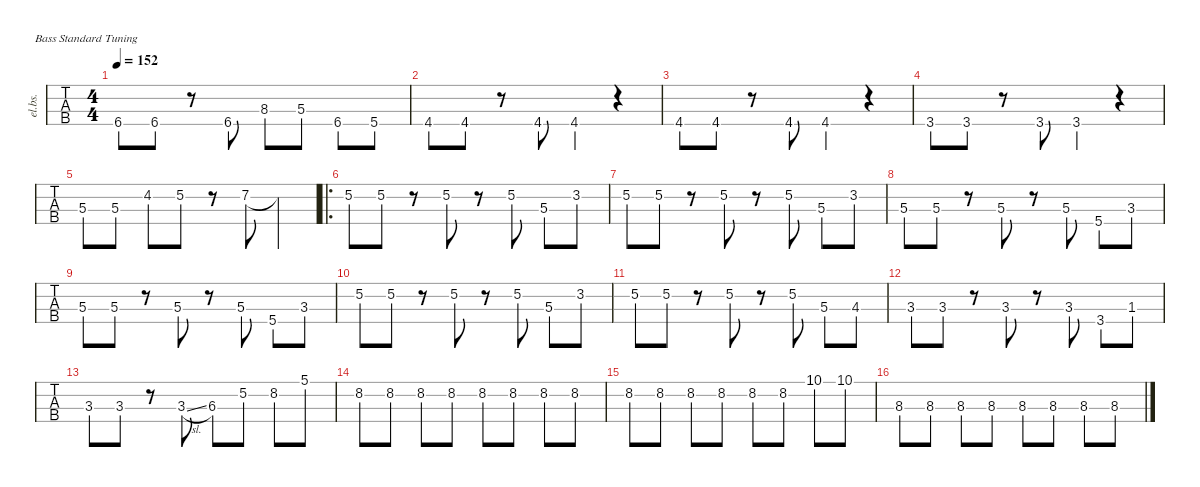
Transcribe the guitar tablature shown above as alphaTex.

\defaultSystemsLayout 4
\hideDynamics
\bracketExtendMode nobrackets
\track ("Electric Bass" "el.bs.") {instrument electricbassfinger}
\staff {tabs}
\tuning (G2 D2 A1 E1)
\ts (4 4)
\tempo 152
\clef f4
\ks c
6.4{acc #}.8{dy mf} 6.4{acc #}.8 r.8 6.4{acc #}.8 8.3.8 5.3.8 6.4{acc #}.8 5.4.8 |
4.4{acc #}.8 4.4{acc #}.8 r.8 4.4{st acc #}.8 4.4{acc #}.4 r.4 |
4.4{acc #}.8 4.4{acc #}.8 r.8 4.4{st acc #}.8 4.4{acc #}.4 r.4 |
3.4.8 3.4.8 r.8 3.4{st}.8 3.4.4 r.4 |
5.3.8 5.3.8 4.2{acc #}.8 5.2.8 r.8 7.2.8 7.2{t}.4 |
\ro
5.2.8 5.2.8 r.8 5.2.8 r.8 5.2{st}.8 5.3.8 3.2.8 |
5.2.8 5.2.8 r.8 5.2.8 r.8 5.2{st}.8 5.3.8 3.2.8 |
5.3.8 5.3.8 r.8 5.3.8 r.8 5.3{st}.8 5.4.8 3.3.8 |
5.3.8 5.3.8 r.8 5.3.8 r.8 5.3{st}.8 5.4.8 3.3.8 |
5.2.8 5.2.8 r.8 5.2.8 r.8 5.2{st}.8 5.3.8 3.2.8 |
5.2.8 5.2.8 r.8 5.2.8 r.8 5.2{st}.8 5.3.8 4.3{acc #}.8 |
3.3.8 3.3.8 r.8 3.3.8 r.8 3.3{st}.8 3.4.8 1.3{acc #}.8 |
3.3.8 3.3.8 r.8 3.3{sl}.8 6.3{st acc #}.8 5.2.8 8.2{acc #}.8 5.1.8 |
8.2{acc #}.8 8.2{acc #}.8 8.2{acc #}.8 8.2{acc #}.8 8.2{acc #}.8 8.2{acc #}.8 8.2{acc #}.8 8.2{acc #}.8 |
8.2{acc #}.8 8.2{acc #}.8 8.2{acc #}.8 8.2{acc #}.8 8.2{acc #}.8 8.2{acc #}.8 10.1.8 10.1.8 |
8.3.8 8.3.8 8.3.8 8.3.8 8.3.8 8.3.8 8.3.8 8.3.8
